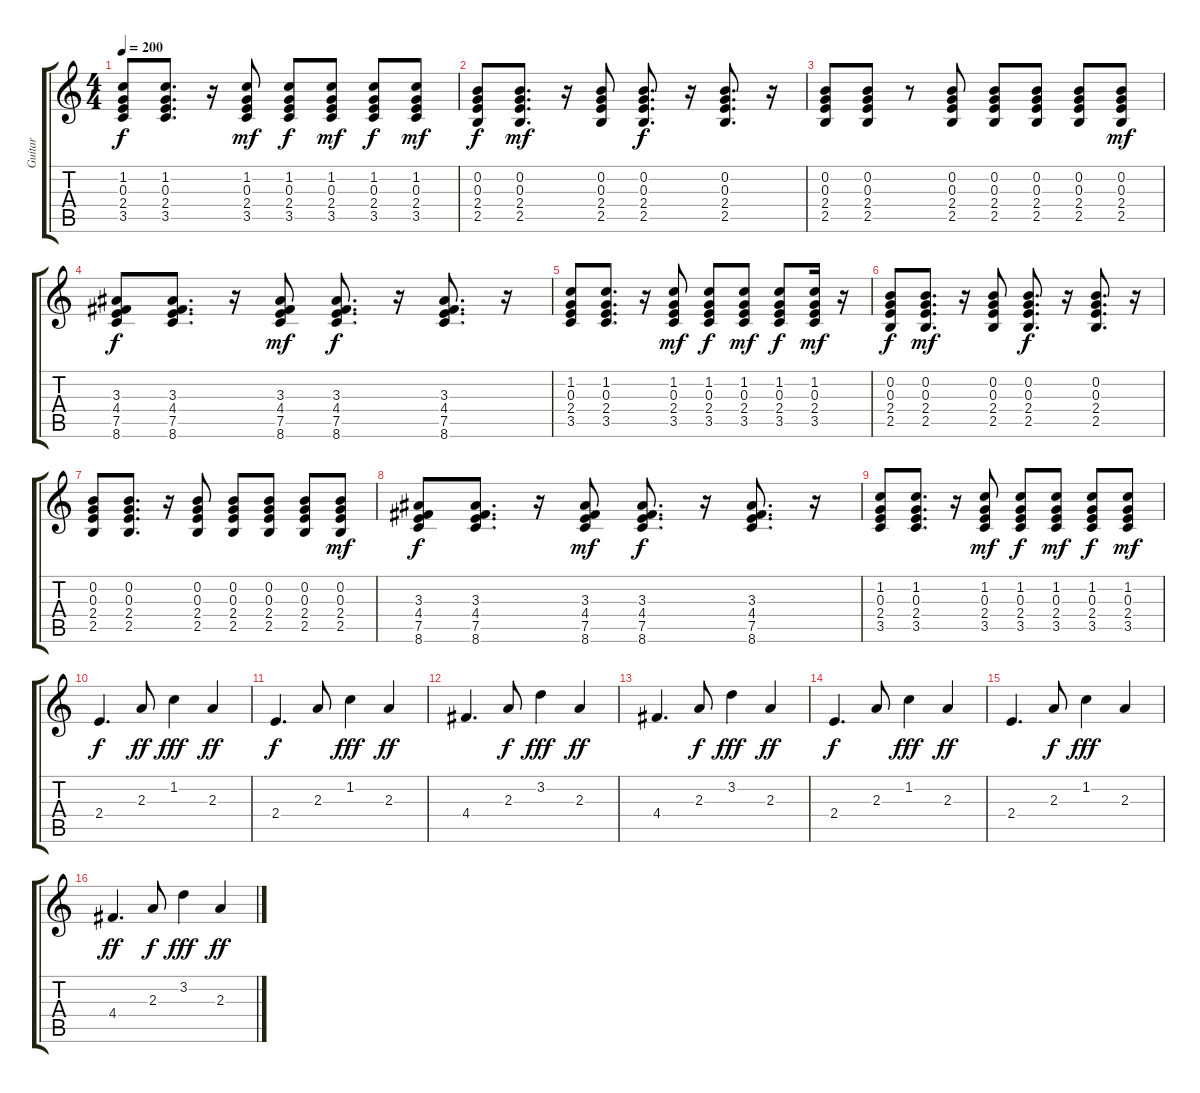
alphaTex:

\track ("Guitar" "Guitar") {instrument acousticguitarsteel}
\staff {score tabs}
\tuning (E4 B3 G3 D3 A2 E2) {hide}
\ts (4 4)
\tempo 200
\clef g2
\ks c
(1.2 0.3 2.4 3.5).8{dy f} (1.2 0.3 2.4 3.5).8{d} r.16 (1.2 0.3 2.4 3.5).8{dy mf} (1.2 0.3 2.4 3.5).8{dy f} (1.2 0.3 2.4 3.5).8{dy mf} (1.2 0.3 2.4 3.5).8{dy f} (1.2 0.3 2.4 3.5).8{dy mf} |
(0.2 0.3 2.4 2.5).8{dy f} (0.2 0.3 2.4 2.5).8{d dy mf} r.16 (0.2 0.3 2.4 2.5).8 (0.2 0.3 2.4 2.5).8{d dy f} r.16 (0.2 0.3 2.4 2.5).8{d} r.16 |
(0.2 0.3 2.4 2.5).8 (0.2 0.3 2.4 2.5).8 r.8 (0.2 0.3 2.4 2.5).8 (0.2 0.3 2.4 2.5).8 (0.2 0.3 2.4 2.5).8 (0.2 0.3 2.4 2.5).8 (0.2 0.3 2.4 2.5).8{dy mf} |
(3.3 4.4 7.5 8.6).8{dy f} (3.3 4.4 7.5 8.6).8{d} r.16 (3.3 4.4 7.5 8.6).8{dy mf} (3.3 4.4 7.5 8.6).8{d dy f} r.16 (3.3 4.4 7.5 8.6).8{d} r.16 |
(1.2 0.3 2.4 3.5).8 (1.2 0.3 2.4 3.5).8{d} r.16 (1.2 0.3 2.4 3.5).8{dy mf} (1.2 0.3 2.4 3.5).8{dy f} (1.2 0.3 2.4 3.5).8{dy mf} (1.2 0.3 2.4 3.5).8{dy f} (1.2 0.3 2.4 3.5).16{dy mf} r.16 |
(0.2 0.3 2.4 2.5).8{dy f} (0.2 0.3 2.4 2.5).8{d dy mf} r.16 (0.2 0.3 2.4 2.5).8 (0.2 0.3 2.4 2.5).8{d dy f} r.16 (0.2 0.3 2.4 2.5).8{d} r.16 |
(0.2 0.3 2.4 2.5).8 (0.2 0.3 2.4 2.5).8{d} r.16 (0.2 0.3 2.4 2.5).8 (0.2 0.3 2.4 2.5).8 (0.2 0.3 2.4 2.5).8 (0.2 0.3 2.4 2.5).8 (0.2 0.3 2.4 2.5).8{dy mf} |
(3.3 4.4 7.5 8.6).8{dy f} (3.3 4.4 7.5 8.6).8{d} r.16 (3.3 4.4 7.5 8.6).8{dy mf} (3.3 4.4 7.5 8.6).8{d dy f} r.16 (3.3 4.4 7.5 8.6).8{d} r.16 |
(1.2 0.3 2.4 3.5).8 (1.2 0.3 2.4 3.5).8{d} r.16 (1.2 0.3 2.4 3.5).8{dy mf} (1.2 0.3 2.4 3.5).8{dy f} (1.2 0.3 2.4 3.5).8{dy mf} (1.2 0.3 2.4 3.5).8{dy f} (1.2 0.3 2.4 3.5).8{dy mf} |
2.4.4{d dy f} 2.3.8{dy ff} 1.2.4{dy fff} 2.3.4{dy ff} |
2.4.4{d dy f} 2.3.8 1.2.4{dy fff} 2.3.4{dy ff} |
4.4.4{d} 2.3.8{dy f} 3.2.4{dy fff} 2.3.4{dy ff} |
4.4.4{d} 2.3.8{dy f} 3.2.4{dy fff} 2.3.4{dy ff} |
2.4.4{d dy f} 2.3.8 1.2.4{dy fff} 2.3.4{dy ff} |
2.4.4{d} 2.3.8{dy f} 1.2.4{dy fff} 2.3.4 |
4.4.4{d dy ff} 2.3.8{dy f} 3.2.4{dy fff} 2.3.4{dy ff}
